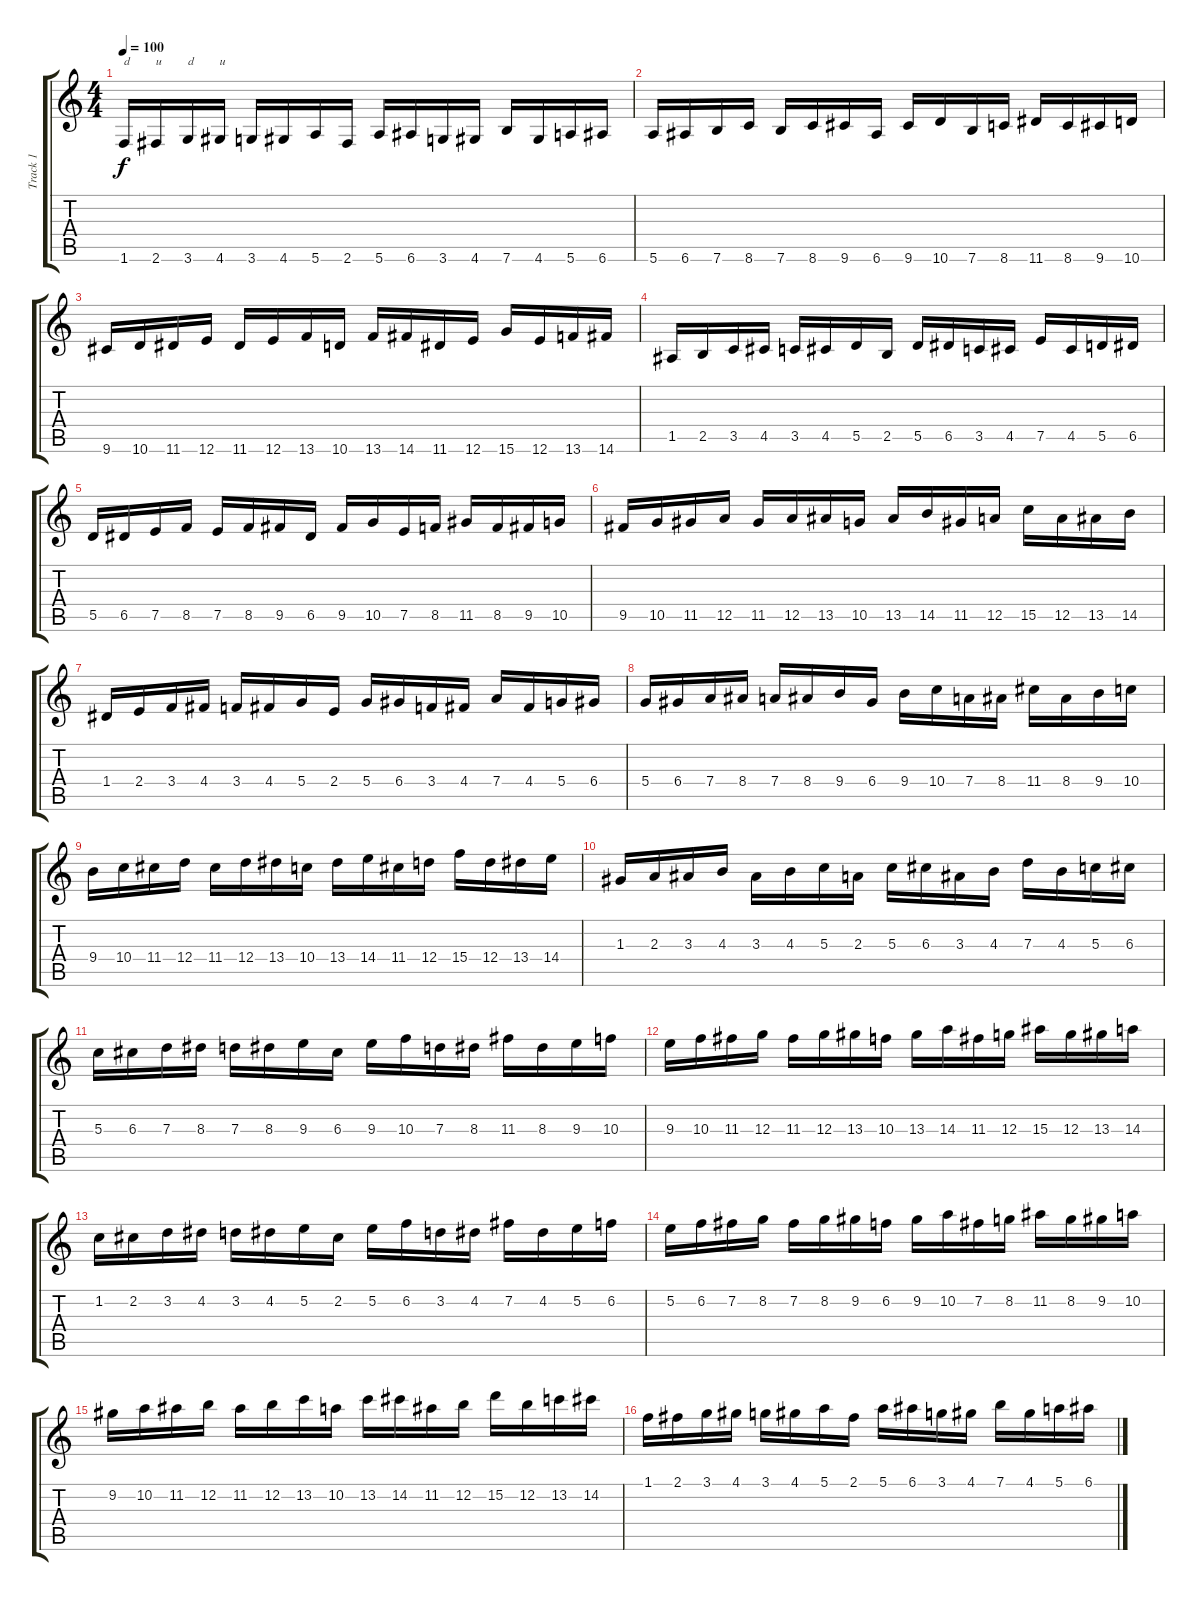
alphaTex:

\track ("Track 1" "Track 1") {instrument overdrivenguitar}
\staff {score tabs}
\tuning (E4 B3 G3 D3 A2 E2) {hide}
\ts (4 4)
\tempo 100
\clef g2
\ks c
1.6.16{txt "d" dy f instrument overdrivenguitar} 2.6.16{txt "u"} 3.6.16{txt "d"} 4.6.16{txt "u"} 3.6.16 4.6.16 5.6.16 2.6.16 5.6.16 6.6.16 3.6.16 4.6.16 7.6.16 4.6.16 5.6.16 6.6.16 |
5.6.16 6.6.16 7.6.16 8.6.16 7.6.16 8.6.16 9.6.16 6.6.16 9.6.16 10.6.16 7.6.16 8.6.16 11.6.16 8.6.16 9.6.16 10.6.16 |
9.6.16 10.6.16 11.6.16 12.6.16 11.6.16 12.6.16 13.6.16 10.6.16 13.6.16 14.6.16 11.6.16 12.6.16 15.6.16 12.6.16 13.6.16 14.6.16 |
1.5.16 2.5.16 3.5.16 4.5.16 3.5.16 4.5.16 5.5.16 2.5.16 5.5.16 6.5.16 3.5.16 4.5.16 7.5.16 4.5.16 5.5.16 6.5.16 |
5.5.16 6.5.16 7.5.16 8.5.16 7.5.16 8.5.16 9.5.16 6.5.16 9.5.16 10.5.16 7.5.16 8.5.16 11.5.16 8.5.16 9.5.16 10.5.16 |
9.5.16 10.5.16 11.5.16 12.5.16 11.5.16 12.5.16 13.5.16 10.5.16 13.5.16 14.5.16 11.5.16 12.5.16 15.5.16 12.5.16 13.5.16 14.5.16 |
1.4.16 2.4.16 3.4.16 4.4.16 3.4.16 4.4.16 5.4.16 2.4.16 5.4.16 6.4.16 3.4.16 4.4.16 7.4.16 4.4.16 5.4.16 6.4.16 |
5.4.16 6.4.16 7.4.16 8.4.16 7.4.16 8.4.16 9.4.16 6.4.16 9.4.16 10.4.16 7.4.16 8.4.16 11.4.16 8.4.16 9.4.16 10.4.16 |
9.4.16 10.4.16 11.4.16 12.4.16 11.4.16 12.4.16 13.4.16 10.4.16 13.4.16 14.4.16 11.4.16 12.4.16 15.4.16 12.4.16 13.4.16 14.4.16 |
1.3.16 2.3.16 3.3.16 4.3.16 3.3.16 4.3.16 5.3.16 2.3.16 5.3.16 6.3.16 3.3.16 4.3.16 7.3.16 4.3.16 5.3.16 6.3.16 |
5.3.16 6.3.16 7.3.16 8.3.16 7.3.16 8.3.16 9.3.16 6.3.16 9.3.16 10.3.16 7.3.16 8.3.16 11.3.16 8.3.16 9.3.16 10.3.16 |
9.3.16 10.3.16 11.3.16 12.3.16 11.3.16 12.3.16 13.3.16 10.3.16 13.3.16 14.3.16 11.3.16 12.3.16 15.3.16 12.3.16 13.3.16 14.3.16 |
1.2.16 2.2.16 3.2.16 4.2.16 3.2.16 4.2.16 5.2.16 2.2.16 5.2.16 6.2.16 3.2.16 4.2.16 7.2.16 4.2.16 5.2.16 6.2.16 |
5.2.16 6.2.16 7.2.16 8.2.16 7.2.16 8.2.16 9.2.16 6.2.16 9.2.16 10.2.16 7.2.16 8.2.16 11.2.16 8.2.16 9.2.16 10.2.16 |
9.2.16 10.2.16 11.2.16 12.2.16 11.2.16 12.2.16 13.2.16 10.2.16 13.2.16 14.2.16 11.2.16 12.2.16 15.2.16 12.2.16 13.2.16 14.2.16 |
1.1.16 2.1.16 3.1.16 4.1.16 3.1.16 4.1.16 5.1.16 2.1.16 5.1.16 6.1.16 3.1.16 4.1.16 7.1.16 4.1.16 5.1.16 6.1.16
